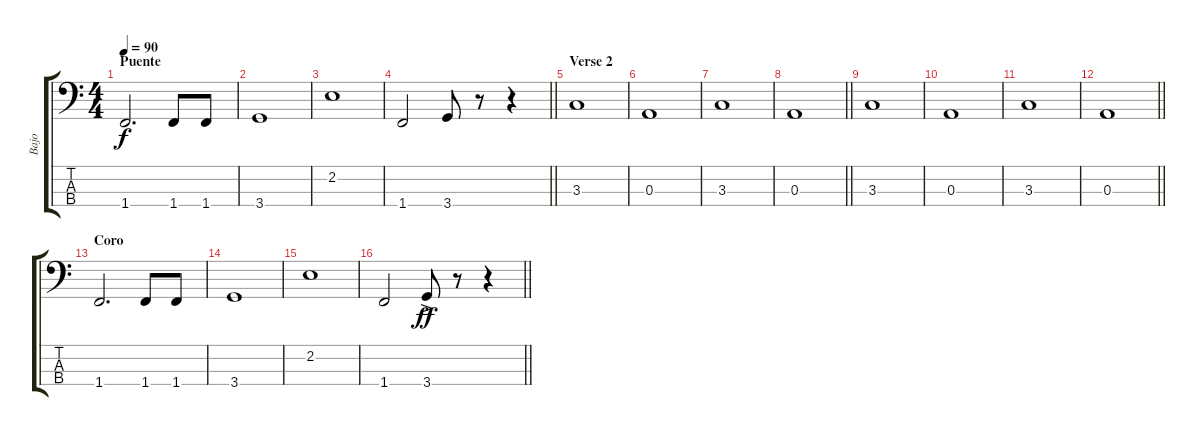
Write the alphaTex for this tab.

\track ("Bajo" "Bajo") {instrument electricbassfinger}
\staff {score tabs}
\tuning (G2 D2 A1 E1) {hide}
\ts (4 4)
\section ("" "Puente")
\tempo 90
\clef f4
\ks c
1.4.2{d dy f} 1.4.8 1.4.8 |
3.4.1 |
2.2.1 |
\barLineRight lightlight
1.4.2 3.4.8 r.8 r.4 |
\section ("" "Verse 2")
3.3.1 |
0.3.1 |
3.3.1 |
\barLineRight lightlight
0.3.1 |
3.3.1 |
0.3.1 |
3.3.1 |
\barLineRight lightlight
0.3.1 |
\section ("" "Coro ")
1.4.2{d} 1.4.8 1.4.8 |
3.4.1 |
2.2.1 |
\barLineRight lightlight
1.4.2 3.4{ac}.8{dy ff} r.8 r.4
